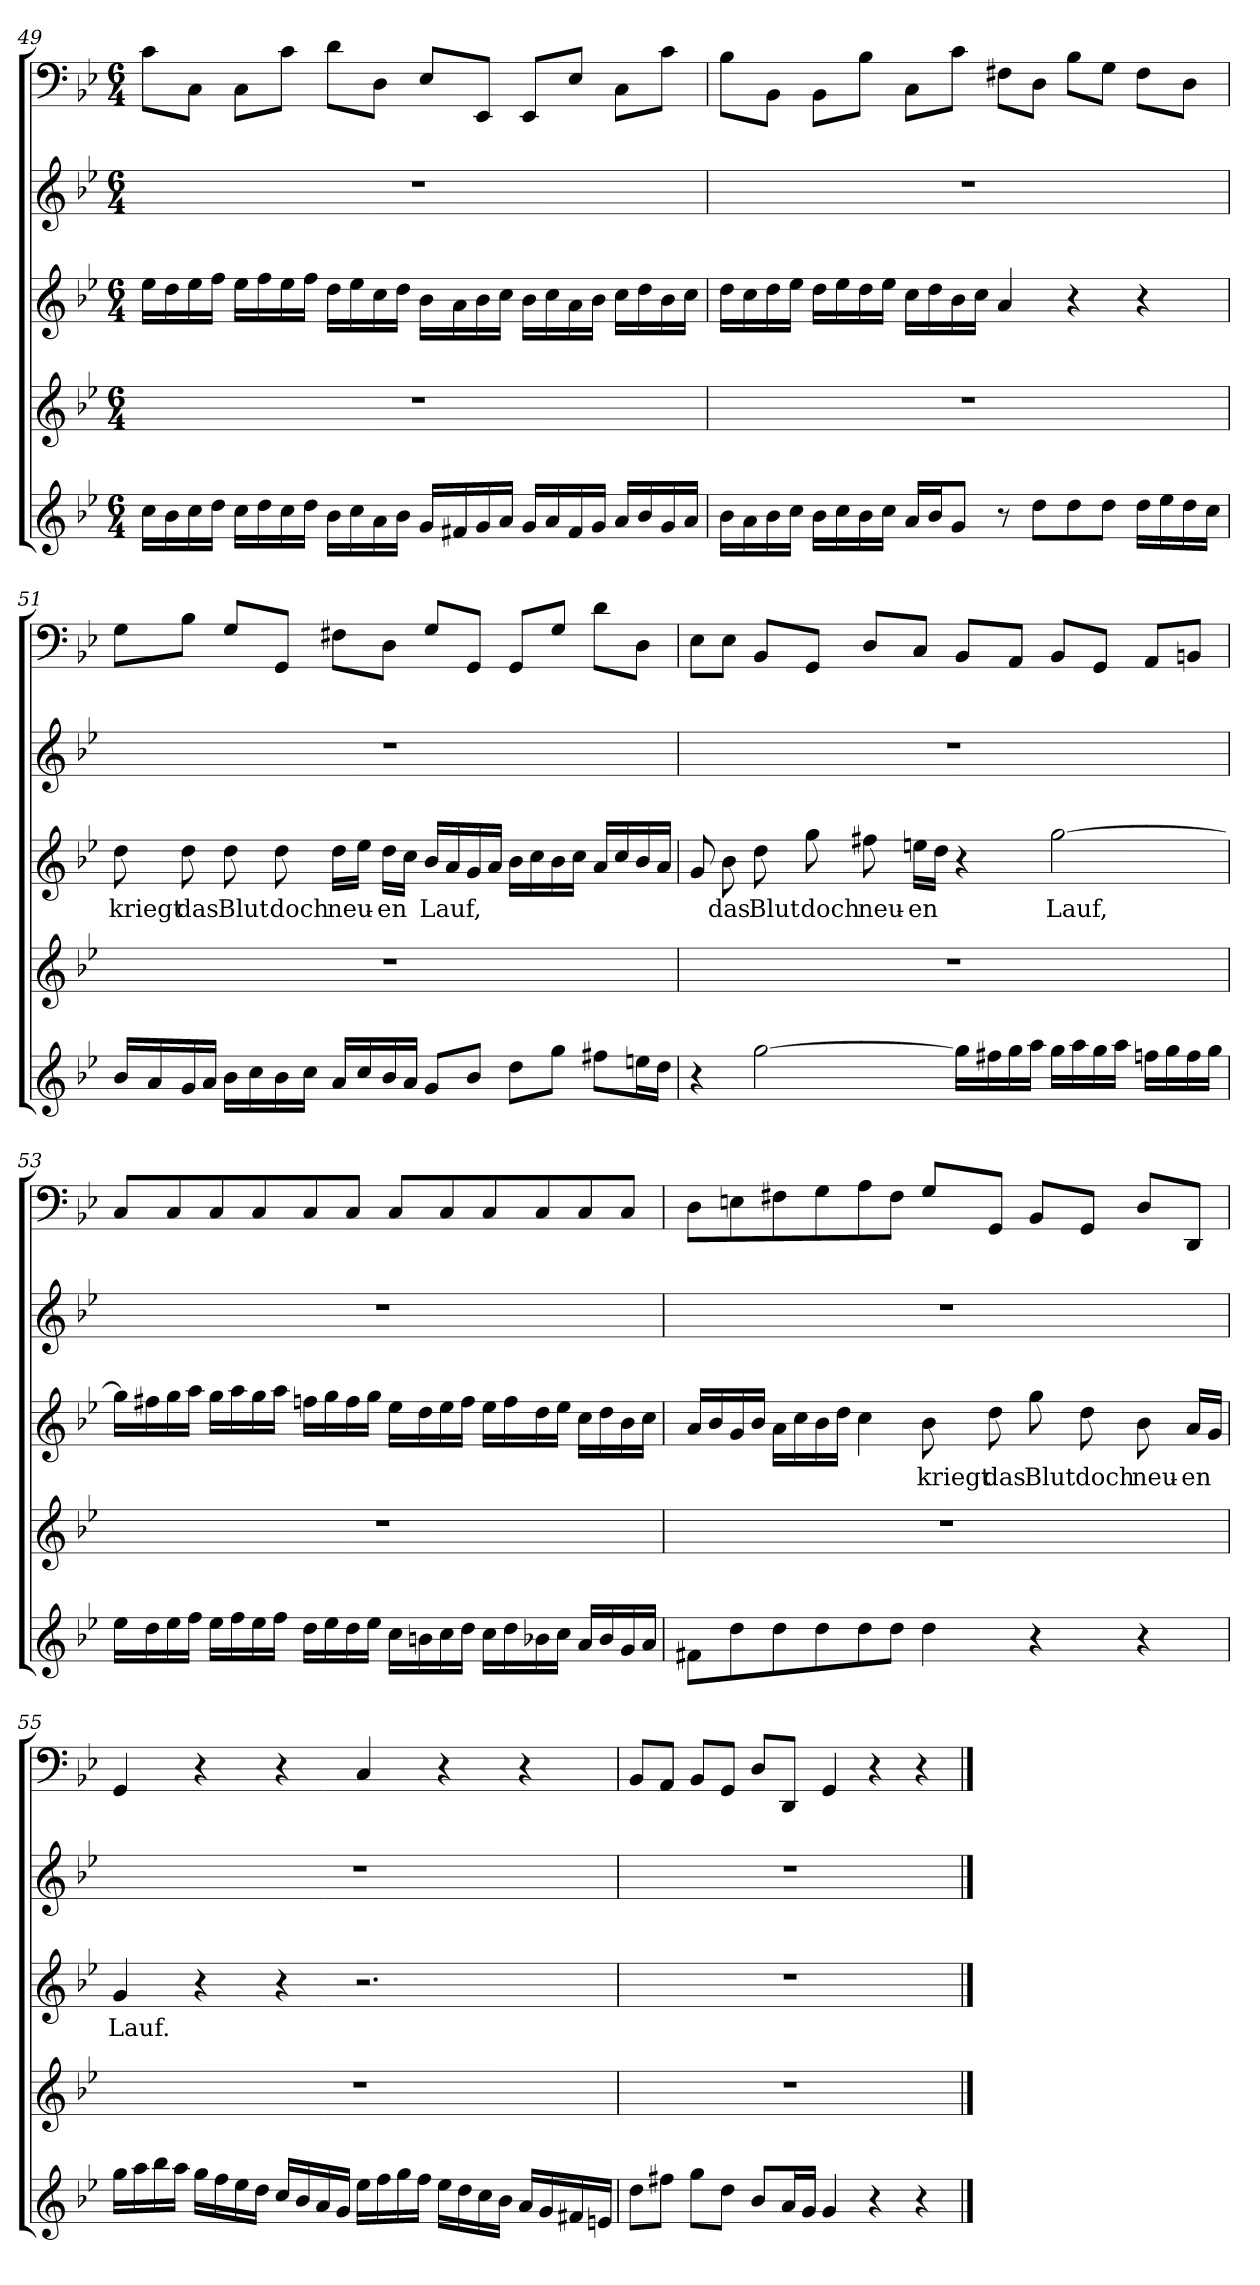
**kern	**kern	**kern	**text	**kern	**kern
*part5	*part4	*part3	*part3	*part2	*part1
*staff5	*staff4	*staff3	*staff3	*staff2	*staff1
*clefG2	*clefG2	*clefG2	*	*clefG2	*clefF4
*k[b-e-]	*k[b-e-]	*k[b-e-]	*	*k[b-e-]	*k[b-e-]
*g:	*g:	*g:	*	*g:	*g:
*M6/4	*M6/4	*M6/4	*	*M6/4	*M6/4
=49	=49	=49	=49	=49	=49
16cc\LL	1.r	16ee-\LL	.	1.r	8c\L
16b-\	.	16dd\	.	.	.
16cc\	.	16ee-\	.	.	8C\J
16dd\JJ	.	16ff\JJ	.	.	.
16cc\LL	.	16ee-\LL	.	.	8C\L
16dd\	.	16ff\	.	.	.
16cc\	.	16ee-\	.	.	8c\J
16dd\JJ	.	16ff\JJ	.	.	.
16b-\LL	.	16dd\LL	.	.	8d\L
16cc\	.	16ee-\	.	.	.
16a\	.	16cc\	.	.	8D\J
16b-\JJ	.	16dd\JJ	.	.	.
16g/LL	.	16b-\LL	.	.	8E-/L
16f#X/	.	16a\	.	.	.
16g/	.	16b-\	.	.	8EE-/J
16a/JJ	.	16cc\JJ	.	.	.
16g/LL	.	16b-\LL	.	.	8EE-/L
16a/	.	16cc\	.	.	.
16f#/	.	16a\	.	.	8E-/J
16g/JJ	.	16b-\JJ	.	.	.
16a/LL	.	16cc\LL	.	.	8C\L
16b-/	.	16dd\	.	.	.
16g/	.	16b-\	.	.	8c\J
16a/JJ	.	16cc\JJ	.	.	.
=50	=50	=50	=50	=50	=50
16b-\LL	1.r	16dd\LL	.	1.r	8B-\L
16a\	.	16cc\	.	.	.
16b-\	.	16dd\	.	.	8BB-\J
16cc\JJ	.	16ee-\JJ	.	.	.
16b-\LL	.	16dd\LL	.	.	8BB-\L
16cc\	.	16ee-\	.	.	.
16b-\	.	16dd\	.	.	8B-\J
16cc\JJ	.	16ee-\JJ	.	.	.
16a/LL	.	16cc\LL	.	.	8C\L
16b-/J	.	16dd\	.	.	.
8g/J	.	16b-\	.	.	8c\J
.	.	16cc\JJ	.	.	.
8r	.	4a/	.	.	8F#X\L
8dd\L	.	.	.	.	8D\J
8dd\	.	4r	.	.	8B-\L
8dd\J	.	.	.	.	8G\J
16dd\LL	.	4r	.	.	8F#\L
16ee-\	.	.	.	.	.
16dd\	.	.	.	.	8D\J
16cc\JJ	.	.	.	.	.
=51	=51	=51	=51	=51	=51
16b-/LL	1.r	8dd\	kriegt	1.r	8G\L
16a/	.	.	.	.	.
16g/	.	8dd\	das	.	8B-\J
16a/JJ	.	.	.	.	.
16b-\LL	.	8dd\	Blut	.	8G/L
16cc\	.	.	.	.	.
16b-\	.	8dd\	doch	.	8GG/J
16cc\JJ	.	.	.	.	.
16a/LL	.	16dd\LL	neu-	.	8F#X\L
16cc/	.	16ee-\JJ	.	.	.
16b-/	.	16dd\LL	-en	.	8D\J
16a/JJ	.	16cc\JJ	.	.	.
8g/L	.	16b-/LL	Lauf,	.	8G/L
.	.	16a/	.	.	.
8b-/J	.	16g/	.	.	8GG/J
.	.	16a/JJ	.	.	.
8dd\L	.	16b-\LL	.	.	8GG/L
.	.	16cc\	.	.	.
8gg\J	.	16b-\	.	.	8G/J
.	.	16cc\JJ	.	.	.
8ff#X\L	.	16a/LL	.	.	8d\L
.	.	16cc/	.	.	.
16een\L	.	16b-/	.	.	8D\J
16dd\JJ	.	16a/JJ	.	.	.
=52	=52	=52	=52	=52	=52
4r	1.r	8g/	.	1.r	8E-\L
.	.	8b-\	das	.	8E-\J
[2gg\	.	8dd\	Blut	.	8BB-/L
.	.	8gg\	doch	.	8GG/J
.	.	8ff#X\	neu-	.	8D/L
.	.	16een\LL	-en	.	8C/J
.	.	16dd\JJ	.	.	.
16gg\LL]	.	4r	.	.	8BB-/L
16ff#X\	.	.	.	.	.
16gg\	.	.	.	.	8AA/J
16aa\JJ	.	.	.	.	.
16gg\LL	.	[2gg\	Lauf,	.	8BB-/L
16aa\	.	.	.	.	.
16gg\	.	.	.	.	8GG/J
16aa\JJ	.	.	.	.	.
16ffn\LL	.	.	.	.	8AA/L
16gg\	.	.	.	.	.
16ff\	.	.	.	.	8BBn/J
16gg\JJ	.	.	.	.	.
=53	=53	=53	=53	=53	=53
16ee-\LL	1.r	16gg\LL]	.	1.r	8C/L
16dd\	.	16ff#X\	.	.	.
16ee-\	.	16gg\	.	.	8C/
16ff\JJ	.	16aa\JJ	.	.	.
16ee-\LL	.	16gg\LL	.	.	8C/
16ff\	.	16aa\	.	.	.
16ee-\	.	16gg\	.	.	8C/
16ff\JJ	.	16aa\JJ	.	.	.
16dd\LL	.	16ffn\LL	.	.	8C/
16ee-\	.	16gg\	.	.	.
16dd\	.	16ff\	.	.	8C/J
16ee-\JJ	.	16gg\JJ	.	.	.
16cc\LL	.	16ee-\LL	.	.	8C/L
16bn\	.	16dd\	.	.	.
16cc\	.	16ee-\	.	.	8C/
16dd\JJ	.	16ff\JJ	.	.	.
16cc\LL	.	16ee-\LL	.	.	8C/
16dd\	.	16ff\	.	.	.
16b-X\	.	16dd\	.	.	8C/
16cc\JJ	.	16ee-\JJ	.	.	.
16a/LL	.	16cc\LL	.	.	8C/
16b-/	.	16dd\	.	.	.
16g/	.	16b-\	.	.	8C/J
16a/JJ	.	16cc\JJ	.	.	.
=54	=54	=54	=54	=54	=54
8f#X\L	1.r	16a/LL	.	1.r	8D\L
.	.	16b-/	.	.	.
8dd\	.	16g/	.	.	8En\
.	.	16b-/JJ	.	.	.
8dd\	.	16a\LL	.	.	8F#X\
.	.	16cc\	.	.	.
8dd\	.	16b-\	.	.	8G\
.	.	16dd\JJ	.	.	.
8dd\	.	4cc\	.	.	8A\
8dd\J	.	.	.	.	8F#\J
4dd\	.	8b-\	kriegt	.	8G/L
.	.	8dd\	das	.	8GG/J
4r	.	8gg\	Blut	.	8BB-/L
.	.	8dd\	doch	.	8GG/J
4r	.	8b-\	neu-	.	8D/L
.	.	16a/LL	-en	.	8DD/J
.	.	16g/JJ	.	.	.
=55	=55	=55	=55	=55	=55
16gg\LL	1.r	4g/	Lauf.	1.r	4GG/
16aa\	.	.	.	.	.
16bb-\	.	.	.	.	.
16aa\JJ	.	.	.	.	.
16gg\LL	.	4r	.	.	4r
16ff\	.	.	.	.	.
16ee-\	.	.	.	.	.
16dd\JJ	.	.	.	.	.
16cc/LL	.	4r	.	.	4r
16b-/	.	.	.	.	.
16a/	.	.	.	.	.
16g/JJ	.	.	.	.	.
16ee-\LL	.	2.r	.	.	4C/
16ff\	.	.	.	.	.
16gg\	.	.	.	.	.
16ff\JJ	.	.	.	.	.
16ee-\LL	.	.	.	.	4r
16dd\	.	.	.	.	.
16cc\	.	.	.	.	.
16b-\JJ	.	.	.	.	.
16a/LL	.	.	.	.	4r
16g/	.	.	.	.	.
16f#X/	.	.	.	.	.
16en/JJ	.	.	.	.	.
=56	=56	=56	=56	=56	=56
8dd\L	1.r	1.r	.	1.r	8BB-/L
8ff#X\J	.	.	.	.	8AA/J
8gg\L	.	.	.	.	8BB-/L
8dd\J	.	.	.	.	8GG/J
8b-/L	.	.	.	.	8D/L
16a/L	.	.	.	.	8DD/J
16g/JJ	.	.	.	.	.
4g/	.	.	.	.	4GG/
4r	.	.	.	.	4r
4r	.	.	.	.	4r
==	==	==	==	==	==
*-	*-	*-	*-	*-	*-
